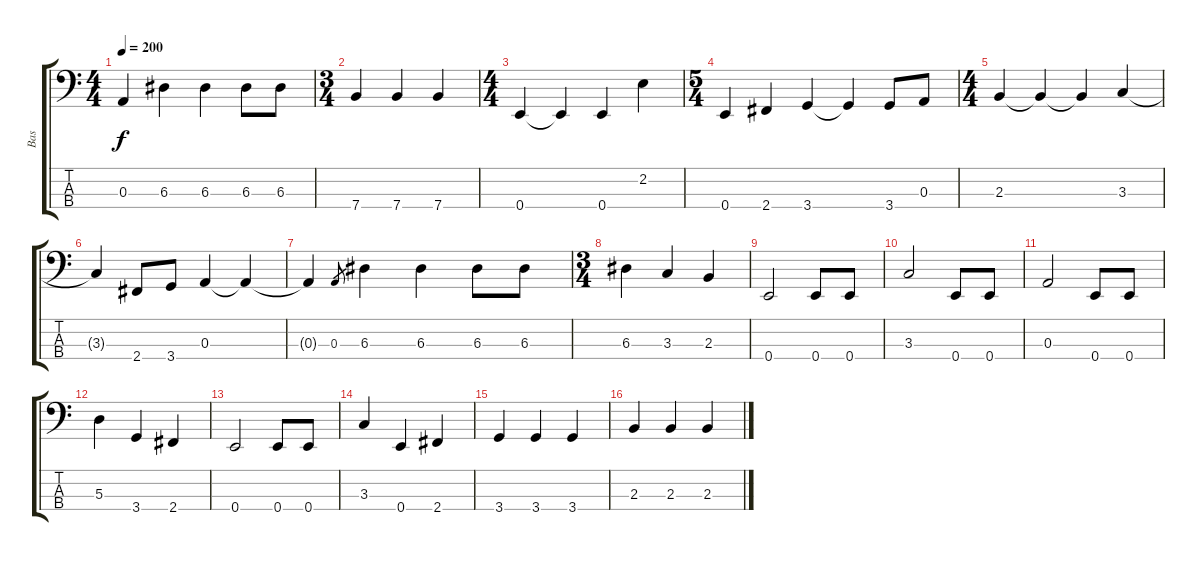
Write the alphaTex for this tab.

\track ("Bas" "Bas") {instrument electricbassfinger}
\staff {score tabs}
\tuning (G2 D2 A1 E1) {hide}
\ts (4 4)
\tempo 200
\clef f4
\ks c
0.3{t}.4{dy f} 6.3.4 6.3.4 6.3.8 6.3.8 |
\ts (3 4)
7.4.4 7.4.4 7.4.4 |
\ts (4 4)
0.4.4 0.4{t}.4 0.4.4 2.2.4 |
\ts (5 4)
0.4.4 2.4.4 3.4.4 3.4{t}.4 3.4.8 0.3.8 |
\ts (4 4)
2.3.4 2.3{t}.4 2.3{t}.4 3.3.4 |
3.3{t}.4 2.4.8 3.4.8 0.3.4 0.3{t}.4 |
0.3{t}.4 0.3.8{gr} 6.3.4 6.3.4 6.3.8 6.3.8 |
\ts (3 4)
6.3.4 3.3.4 2.3.4 |
0.4.2 0.4.8 0.4.8 |
3.3.2 0.4.8 0.4.8 |
0.3.2 0.4.8 0.4.8 |
5.3.4 3.4.4 2.4.4 |
0.4.2 0.4.8 0.4.8 |
3.3.4 0.4.4 2.4.4 |
3.4.4 3.4.4 3.4.4 |
2.3.4 2.3.4 2.3.4
